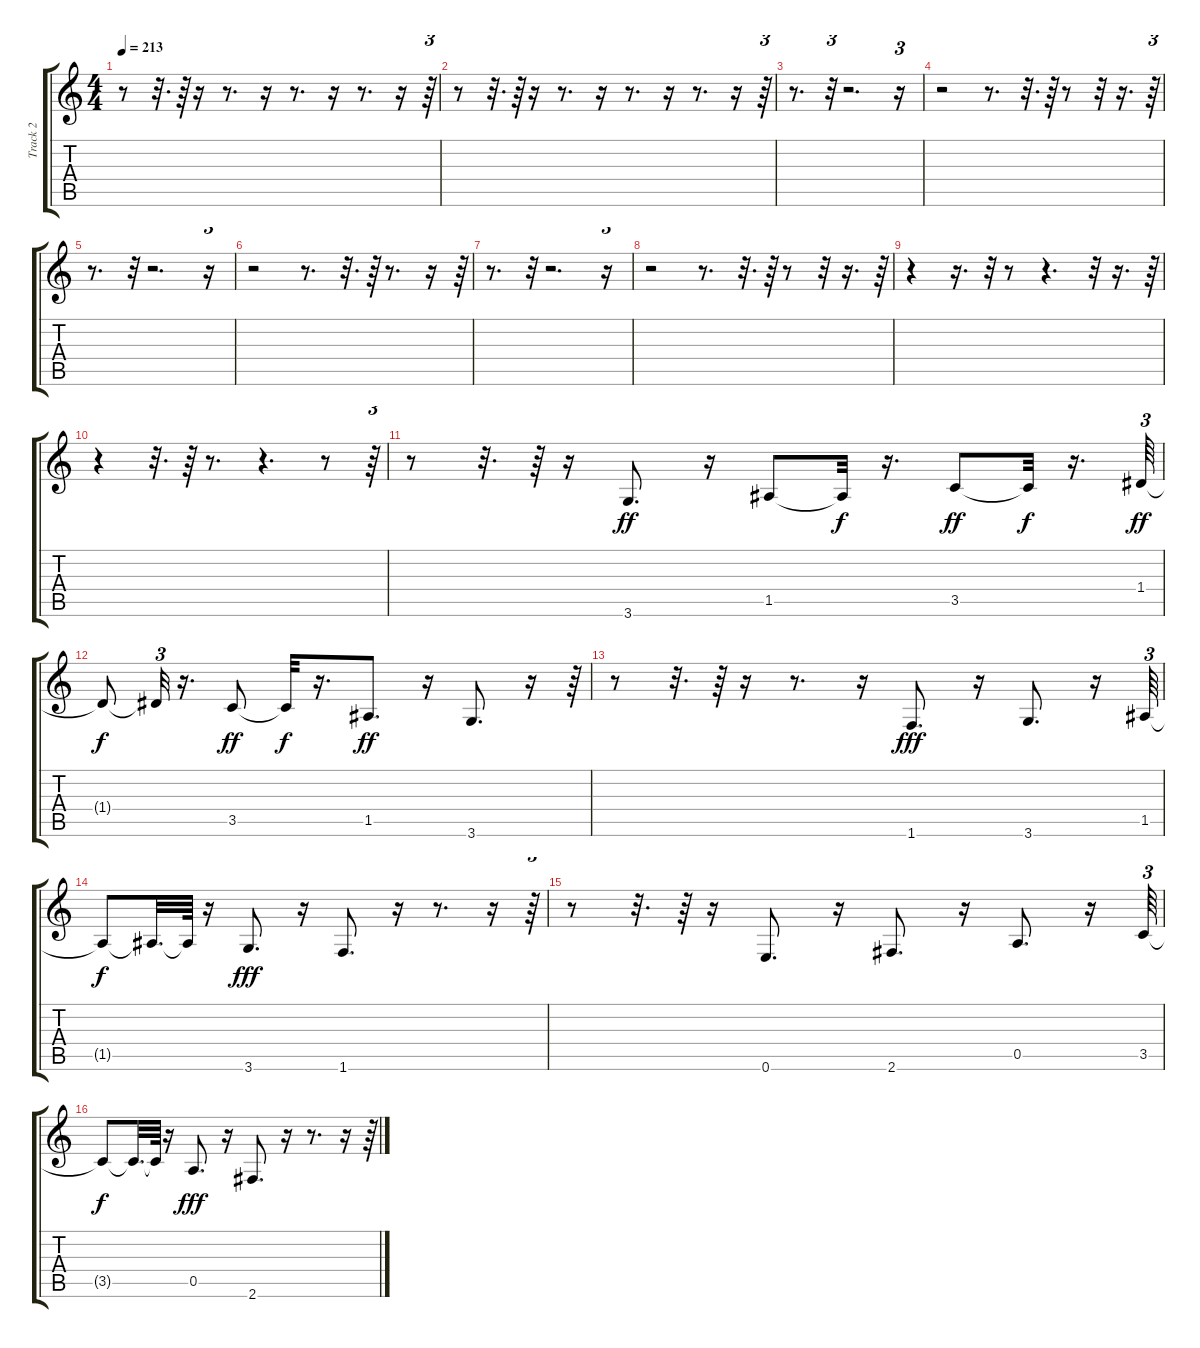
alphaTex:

\track ("Track 2" "Track 2") {instrument electricbassfinger}
\staff {score tabs}
\tuning (E4 B3 G3 D3 A2 E2) {hide}
\ts (4 4)
\tempo 213
\clef g2
\ks c
r.8{dy fff} r.32{d} r.64 r.16 r.8{d} r.16 r.8{d} r.16 r.8{d} r.16 r.64{tu (3 2)} |
r.8 r.32{d} r.64 r.16 r.8{d} r.16 r.8{d} r.16 r.8{d} r.16 r.64{tu (3 2)} |
r.8{d} r.32{tu (3 2)} r.2{d} r.16{tu (3 2)} |
r.2 r.8{d} r.32{d} r.64 r.8 r.32 r.16{d} r.64{tu (3 2)} |
r.8{d} r.32{tu (3 2)} r.2{d} r.16{tu (3 2)} |
r.2 r.8{d} r.32{d} r.64 r.8{d} r.16 r.64{tu (3 2)} |
r.8{d} r.32{tu (3 2)} r.2{d} r.16{tu (3 2)} |
r.2 r.8{d} r.32{d} r.64 r.8 r.32 r.16{d} r.64{tu (3 2)} |
r.4 r.16{d} r.32{tu (3 2)} r.8 r.4{d} r.32 r.16{d} r.64{tu (3 2)} |
r.4 r.32{d} r.64 r.8{d} r.4{d} r.8 r.64{tu (3 2)} |
r.8 r.32{d} r.64 r.16 3.6.8{d dy ff} r.16 1.5.8 1.5{t}.32{dy f} r.16{d} 3.5.8{dy ff} 3.5{t}.32{dy f} r.16{d} 1.4.64{tu (3 2) dy ff} |
1.4{t}.8{dy f} 1.4{t}.32{tu (3 2)} r.16{d} 3.5.8{dy ff} 3.5{t}.32{dy f} r.16{d} 1.5.8{d dy ff} r.16 3.6.8{d} r.16 r.64{tu (3 2)} |
r.8 r.32{d} r.64 r.16 r.8{d} r.16 1.6.8{d dy fff} r.16 3.6.8{d} r.16 1.5.64{tu (3 2)} |
1.5{t}.8{dy f} 1.5{t}.32{d} 1.5{t}.64 r.16 3.6.8{d dy fff} r.16 1.6.8{d} r.16 r.8{d} r.16 r.64{tu (3 2)} |
r.8 r.32{d} r.64 r.16 0.6.8{d} r.16 2.6.8{d} r.16 0.5.8{d} r.16 3.5.64{tu (3 2)} |
3.5{t}.8{dy f} 3.5{t}.32{d} 3.5{t}.64 r.16 0.5.8{d dy fff} r.16 2.6.8{d} r.16 r.8{d} r.16 r.64{tu (3 2)}
